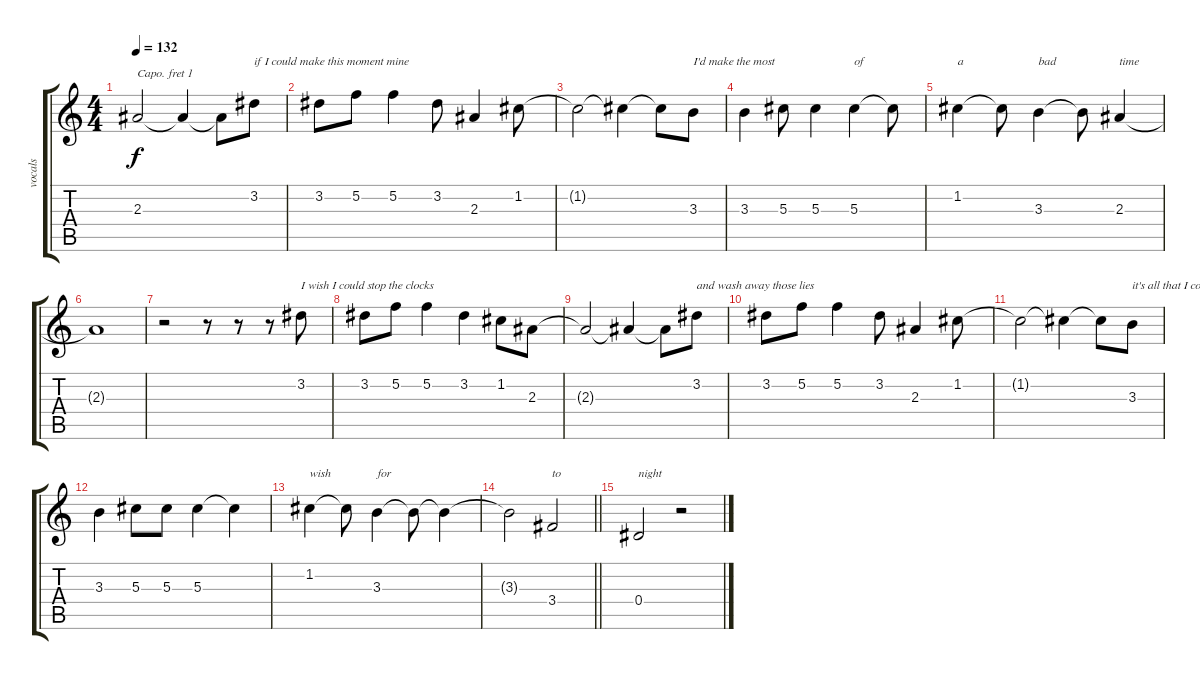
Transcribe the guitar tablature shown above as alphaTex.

\track ("vocals" "vocals") {instrument overdrivenguitar}
\staff {score tabs}
\capo 1
\tuning (E4 B3 G3 D3 A2 E2) {hide}
\ts (4 4)
\tempo 132
\clef g2
\ks c
2.3{t}.2{dy f} 2.3{t}.4 2.3{t}.8 3.2.8{txt "if I could make this moment mine"} |
3.2.8 5.2.8 5.2.4 3.2.8 2.3.4 1.2.8 |
1.2{t}.2 1.2{t}.4 1.2{t}.8 3.3.8{txt "I'd make the most"} |
3.3.4 5.3.8 5.3.4 5.3.4{txt "of"} 5.3{t}.8 |
1.2.4{txt "a"} 1.2{t}.8 3.3.4{txt "bad "} 3.3{t}.8 2.3.4{txt "time"} |
2.3{t}.1 |
r.2 r.8 r.8 r.8 3.2.8{txt "I wish I could stop the clocks"} |
3.2.8 5.2.8 5.2.4 3.2.4 1.2.8 2.3.8 |
2.3{t}.2 2.3{t}.4 2.3{t}.8 3.2.8{txt "and wash away those lies"} |
3.2.8 5.2.8 5.2.4 3.2.8 2.3.4 1.2.8 |
1.2{t}.2 1.2{t}.4 1.2{t}.8 3.3.8{txt "it's all that I could"} |
3.3.4 5.3.8 5.3.8 5.3.4 5.3{t}.4 |
1.2.4{txt "wish"} 1.2{t}.8 3.3.4{txt "for"} 3.3{t}.8 3.3{t}.4 |
\barLineRight lightlight
3.3{t}.2 3.4.2{txt "to"} |
0.4.2{txt "night"} r.2
